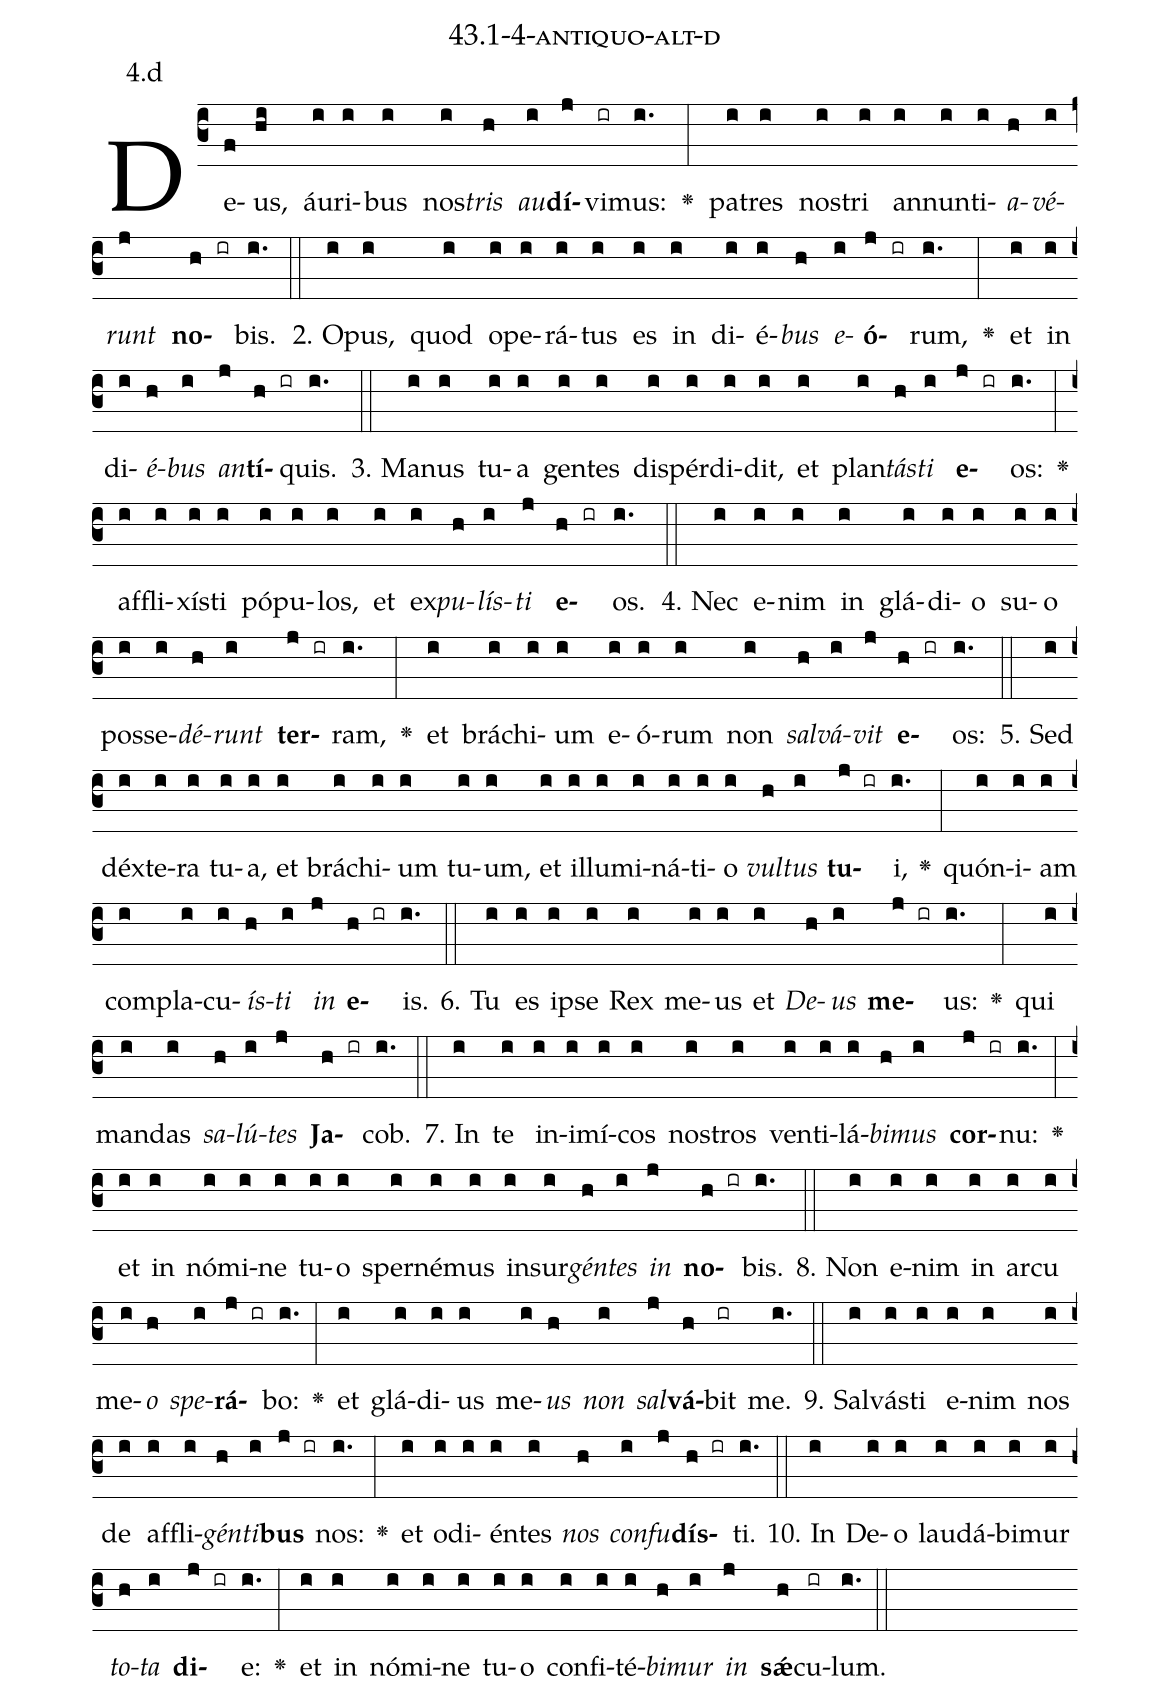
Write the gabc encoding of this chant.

name: 43.1-4-antiquo-alt-d;
annotation: 4.d;
%%
(c3)De(f)us,(hi) áu(i)ri(i)bus(i) nos(i)<i>tris</i>(h) <i>au</i>(i)<b>dí</b>(j)vi(ir)mus:(i.) <v>\greheightstar</v>(:) pa(i)tres(i) nos(i)tri(i) an(i)nun(i)ti(i)<i>a</i>(h)<i>vé</i>(i)<i>runt</i>(j) <b>no</b>(h ir)bis.(i.) (::)
2. O(i)pus,(i) quod(i) o(i)pe(i)rá(i)tus(i) es(i) in(i) di(i)é(i)<i>bus</i>(h) <i>e</i>(i)<b>ó</b>(j ir)rum,(i.) <v>\greheightstar</v>(:) et(i) in(i) di(i)<i>é</i>(h)<i>bus</i>(i) <i>an</i>(j)<b>tí</b>(h ir)quis.(i.) (::)
3. Ma(i)nus(i) tu(i)a(i) gen(i)tes(i) dis(i)pér(i)di(i)dit,(i) et(i) plan(i)<i>tás</i>(h)<i>ti</i>(i) <b>e</b>(j ir)os:(i.) <v>\greheightstar</v>(:) af(i)fli(i)xís(i)ti(i) pó(i)pu(i)los,(i) et(i) ex(i)<i>pu</i>(h)<i>lís</i>(i)<i>ti</i>(j) <b>e</b>(h ir)os.(i.) (::)
4. Nec(i) e(i)nim(i) in(i) glá(i)di(i)o(i) su(i)o(i) pos(i)se(i)<i>dé</i>(h)<i>runt</i>(i) <b>ter</b>(j ir)ram,(i.) <v>\greheightstar</v>(:) et(i) brá(i)chi(i)um(i) e(i)ó(i)rum(i) non(i) <i>sal</i>(h)<i>vá</i>(i)<i>vit</i>(j) <b>e</b>(h ir)os:(i.) (::)
5. Sed(i) déx(i)te(i)ra(i) tu(i)a,(i) et(i) brá(i)chi(i)um(i) tu(i)um,(i) et(i) il(i)lu(i)mi(i)ná(i)ti(i)o(i) <i>vul</i>(h)<i>tus</i>(i) <b>tu</b>(j ir)i,(i.) <v>\greheightstar</v>(:) quón(i)i(i)am(i) com(i)pla(i)cu(i)<i>ís</i>(h)<i>ti</i>(i) <i>in</i>(j) <b>e</b>(h ir)is.(i.) (::)
6. Tu(i) es(i) ip(i)se(i) Rex(i) me(i)us(i) et(i) <i>De</i>(h)<i>us</i>(i) <b>me</b>(j ir)us:(i.) <v>\greheightstar</v>(:) qui(i) man(i)das(i) <i>sa</i>(h)<i>lú</i>(i)<i>tes</i>(j) <b>Ja</b>(h ir)cob.(i.) (::)
7. In(i) te(i) in(i)i(i)mí(i)cos(i) nos(i)tros(i) ven(i)ti(i)lá(i)<i>bi</i>(h)<i>mus</i>(i) <b>cor</b>(j ir)nu:(i.) <v>\greheightstar</v>(:) et(i) in(i) nó(i)mi(i)ne(i) tu(i)o(i) sper(i)né(i)mus(i) in(i)sur(i)<i>gén</i>(h)<i>tes</i>(i) <i>in</i>(j) <b>no</b>(h ir)bis.(i.) (::)
8. Non(i) e(i)nim(i) in(i) ar(i)cu(i) me(i)<i>o</i>(h) <i>spe</i>(i)<b>rá</b>(j ir)bo:(i.) <v>\greheightstar</v>(:) et(i) glá(i)di(i)us(i) me(i)<i>us</i>(h) <i>non</i>(i) <i>sal</i>(j)<b>vá</b>(h)bit(ir) me.(i.) (::)
9. Sal(i)vás(i)ti(i) e(i)nim(i) nos(i) de(i) af(i)fli(i)<i>gén</i>(h)<i>ti</i>(i)<b>bus</b>(j ir) nos:(i.) <v>\greheightstar</v>(:) et(i) o(i)di(i)én(i)tes(i) <i>nos</i>(h) <i>con</i>(i)<i>fu</i>(j)<b>dís</b>(h ir)ti.(i.) (::)
10. In(i) De(i)o(i) lau(i)dá(i)bi(i)mur(i) <i>to</i>(h)<i>ta</i>(i) <b>di</b>(j ir)e:(i.) <v>\greheightstar</v>(:) et(i) in(i) nó(i)mi(i)ne(i) tu(i)o(i) con(i)fi(i)té(i)<i>bi</i>(h)<i>mur</i>(i) <i>in</i>(j) <b>sǽ</b>(h)cu(ir)lum.(i.) (::)
